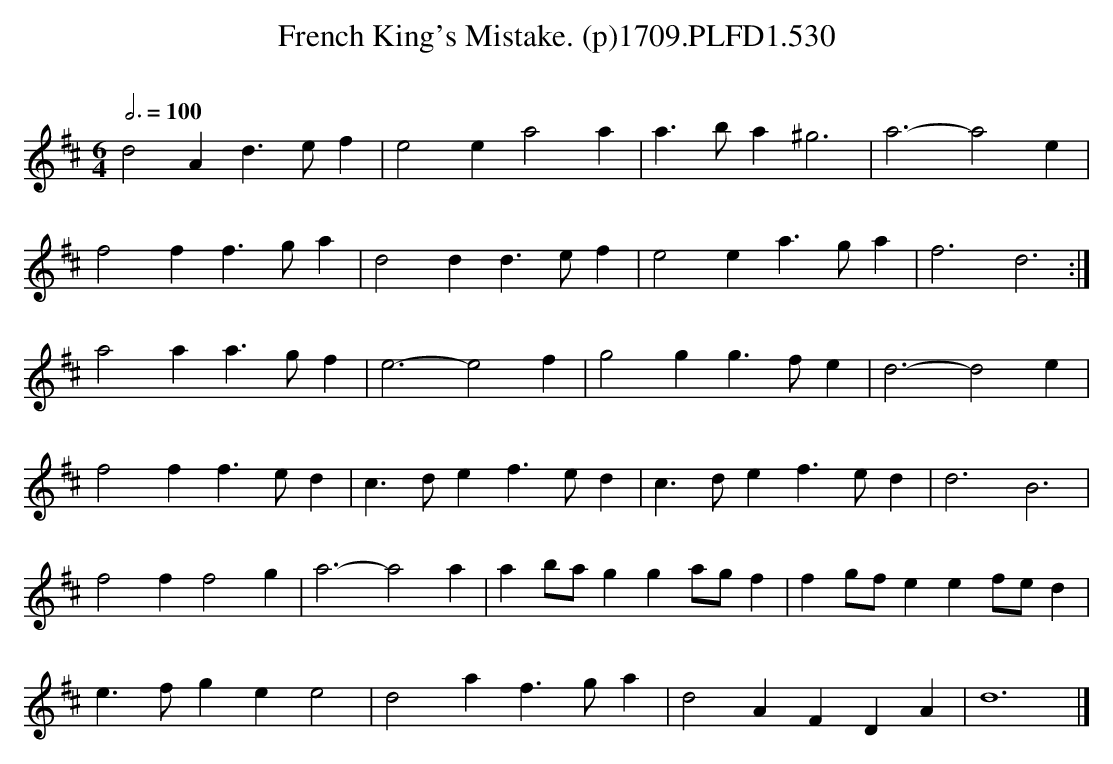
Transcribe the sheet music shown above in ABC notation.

X:1
T:French King's Mistake. (p)1709.PLFD1.530
M:6/4
L:1/4
Q:3/4=100
O:
K:D
d2Ad>ef|e2ea2a|a>ba^g3|a3-a2e|
f2ff>ga|d2dd>ef|e2ea>ga|f3d3:|
a2aa>gf|e3-e2f|g2gg>fe|d3-d2e|
f2ff>ed|c>def>ed|c>def>ed|d3B3|
f2ff2g|a3-a2a|ab/a/gga/g/f|fg/f/eef/e/d|
e>fgee2|d2af>ga|d2AFDA|d6|]
